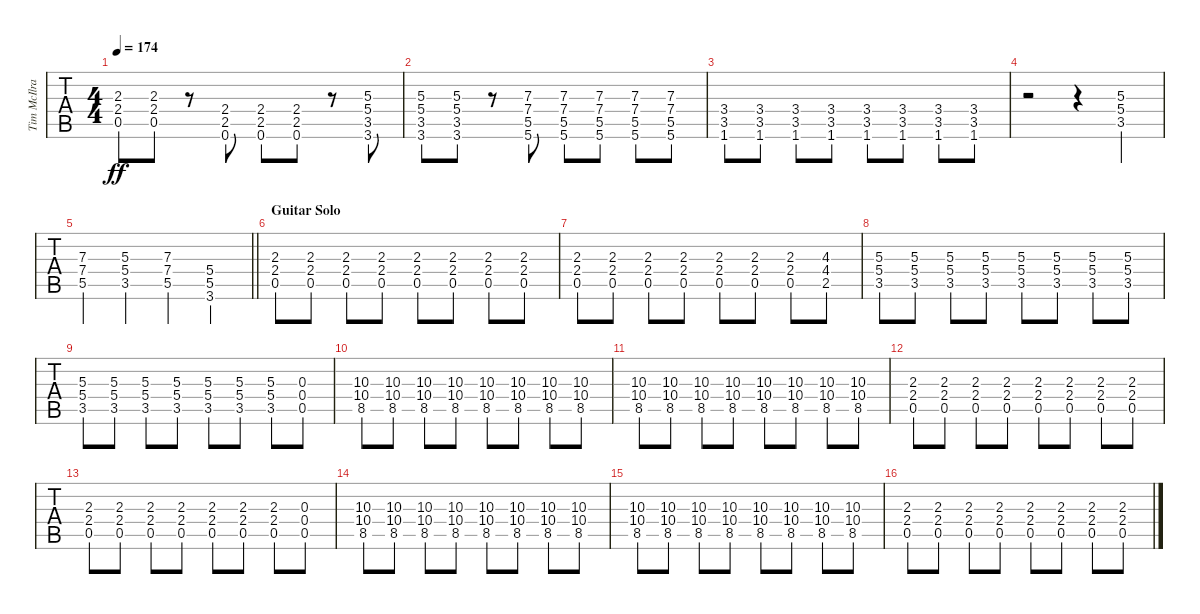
\track ("Tim McIlrath - Guitar One" "Tim McIlra") {instrument distortionguitar}
\staff {tabs}
\tuning (Eb4 Bb3 Gb3 Db3 Ab2 Eb2) {hide}
\ts (4 4)
\tempo 174
\clef g2
\ks c
(2.3 2.4 0.5).8{dy ff} (2.3 2.4 0.5).8 r.8 (2.4 2.5 0.6).8 (2.4 2.5 0.6).8 (2.4 2.5 0.6).8 r.8 (5.3 5.4 3.5 3.6).8 |
(5.3 5.4 3.5 3.6).8 (5.3 5.4 3.5 3.6).8 r.8 (7.3 7.4 5.5 5.6).8 (7.3 7.4 5.5 5.6).8 (7.3 7.4 5.5 5.6).8 (7.3 7.4 5.5 5.6).8 (7.3 7.4 5.5 5.6).8 |
(3.4 3.5 1.6).8 (3.4 3.5 1.6).8 (3.4 3.5 1.6).8 (3.4 3.5 1.6).8 (3.4 3.5 1.6).8 (3.4 3.5 1.6).8 (3.4 3.5 1.6).8 (3.4 3.5 1.6).8 |
r.2 r.4 (5.3 5.4 3.5).4 |
\barLineRight lightlight
(7.3 7.4 5.5).4 (5.3 5.4 3.5).4 (7.3 7.4 5.5).4 (5.4 5.5 3.6).4 |
\section ("" "Guitar Solo")
(2.3 2.4 0.5).8 (2.3 2.4 0.5).8 (2.3 2.4 0.5).8 (2.3 2.4 0.5).8 (2.3 2.4 0.5).8 (2.3 2.4 0.5).8 (2.3 2.4 0.5).8 (2.3 2.4 0.5).8 |
(2.3 2.4 0.5).8 (2.3 2.4 0.5).8 (2.3 2.4 0.5).8 (2.3 2.4 0.5).8 (2.3 2.4 0.5).8 (2.3 2.4 0.5).8 (2.3 2.4 0.5).8 (4.3 4.4 2.5).8 |
(5.3 5.4 3.5).8 (5.3 5.4 3.5).8 (5.3 5.4 3.5).8 (5.3 5.4 3.5).8 (5.3 5.4 3.5).8 (5.3 5.4 3.5).8 (5.3 5.4 3.5).8 (5.3 5.4 3.5).8 |
(5.3 5.4 3.5).8 (5.3 5.4 3.5).8 (5.3 5.4 3.5).8 (5.3 5.4 3.5).8 (5.3 5.4 3.5).8 (5.3 5.4 3.5).8 (5.3 5.4 3.5).8 (0.3 0.4 0.5).8 |
(10.3 10.4 8.5).8 (10.3 10.4 8.5).8 (10.3 10.4 8.5).8 (10.3 10.4 8.5).8 (10.3 10.4 8.5).8 (10.3 10.4 8.5).8 (10.3 10.4 8.5).8 (10.3 10.4 8.5).8 |
(10.3 10.4 8.5).8 (10.3 10.4 8.5).8 (10.3 10.4 8.5).8 (10.3 10.4 8.5).8 (10.3 10.4 8.5).8 (10.3 10.4 8.5).8 (10.3 10.4 8.5).8 (10.3 10.4 8.5).8 |
(2.3 2.4 0.5).8 (2.3 2.4 0.5).8 (2.3 2.4 0.5).8 (2.3 2.4 0.5).8 (2.3 2.4 0.5).8 (2.3 2.4 0.5).8 (2.3 2.4 0.5).8 (2.3 2.4 0.5).8 |
(2.3 2.4 0.5).8 (2.3 2.4 0.5).8 (2.3 2.4 0.5).8 (2.3 2.4 0.5).8 (2.3 2.4 0.5).8 (2.3 2.4 0.5).8 (2.3 2.4 0.5).8 (0.3 0.4 0.5).8 |
(10.3 10.4 8.5).8 (10.3 10.4 8.5).8 (10.3 10.4 8.5).8 (10.3 10.4 8.5).8 (10.3 10.4 8.5).8 (10.3 10.4 8.5).8 (10.3 10.4 8.5).8 (10.3 10.4 8.5).8 |
(10.3 10.4 8.5).8 (10.3 10.4 8.5).8 (10.3 10.4 8.5).8 (10.3 10.4 8.5).8 (10.3 10.4 8.5).8 (10.3 10.4 8.5).8 (10.3 10.4 8.5).8 (10.3 10.4 8.5).8 |
(2.3 2.4 0.5).8 (2.3 2.4 0.5).8 (2.3 2.4 0.5).8 (2.3 2.4 0.5).8 (2.3 2.4 0.5).8 (2.3 2.4 0.5).8 (2.3 2.4 0.5).8 (2.3 2.4 0.5).8
